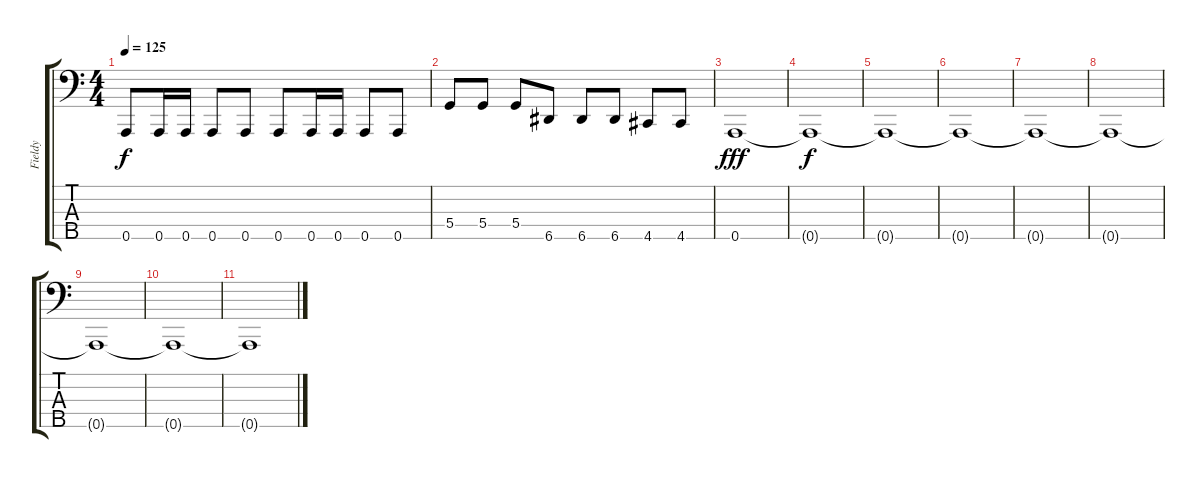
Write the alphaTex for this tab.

\track ("Fieldy" "Fieldy") {instrument slapbass1}
\staff {score tabs}
\tuning (F2 C2 G1 D1 A0) {hide}
\ts (4 4)
\tempo 125
\clef f4
\ks c
0.5.8{dy f} 0.5.16 0.5.16 0.5.8 0.5.8 0.5.8 0.5.16 0.5.16 0.5.8 0.5.8 |
5.4.8 5.4.8 5.4.8 6.5.8 6.5.8 6.5.8 4.5.8 4.5.8 |
0.5.1{dy fff} |
0.5{t}.1{dy f} |
0.5{t}.1 |
0.5{t}.1 |
0.5{t}.1 |
0.5{t}.1 |
0.5{t}.1 |
0.5{t}.1 |
0.5{t}.1
